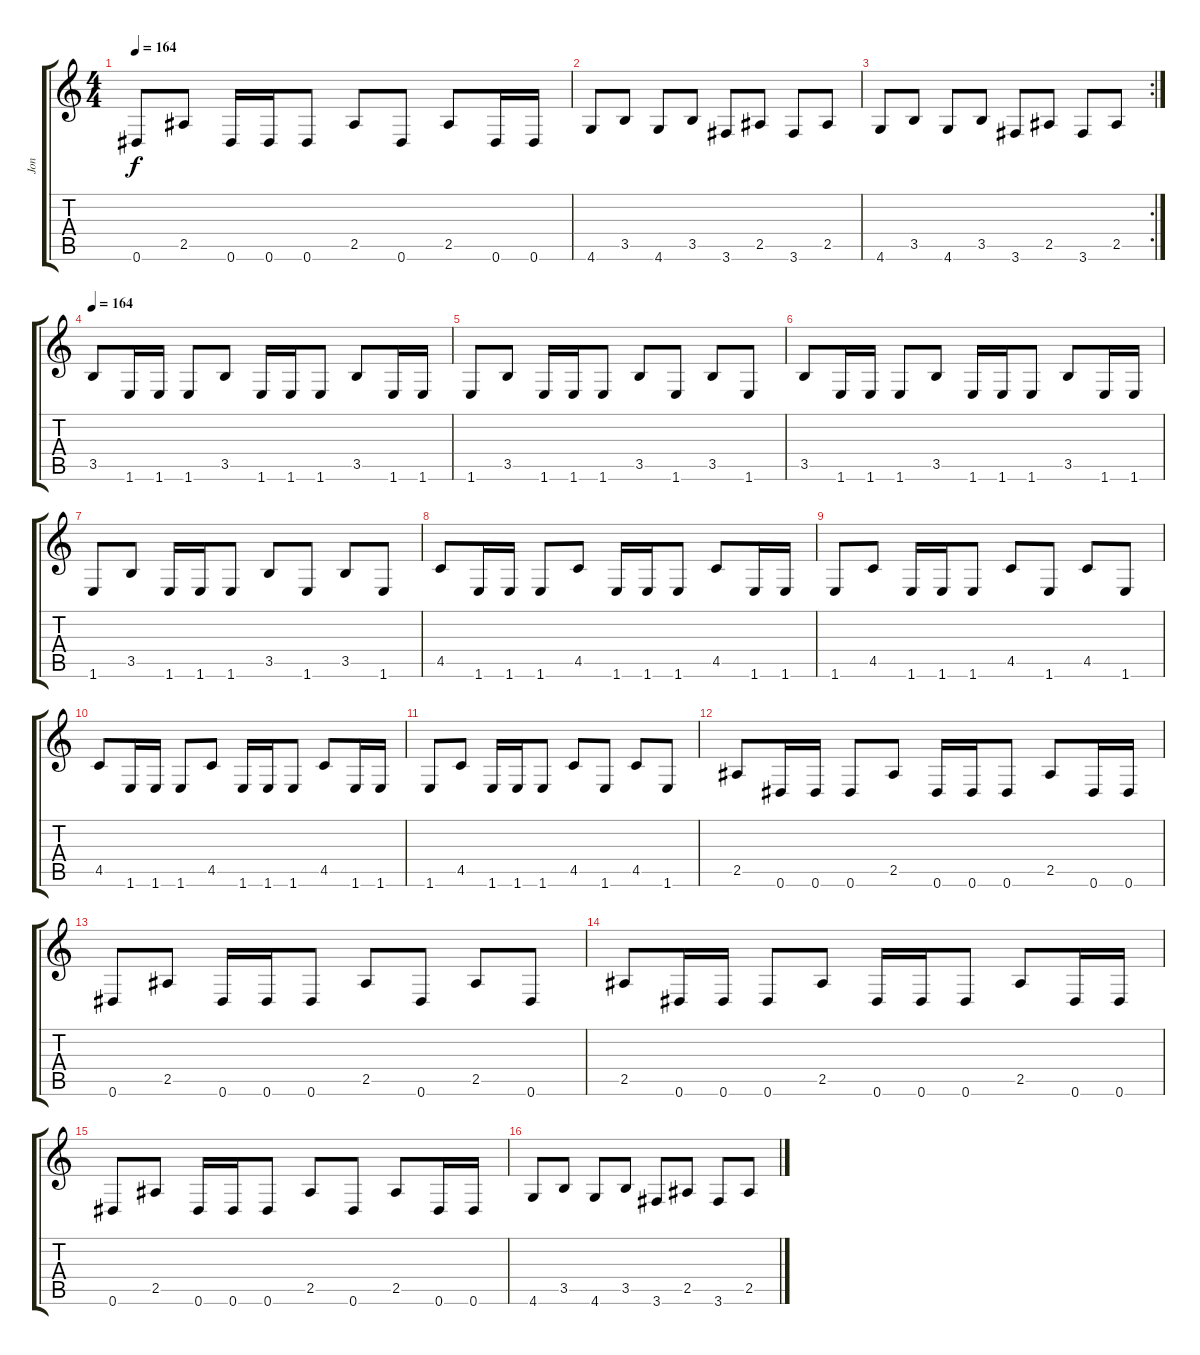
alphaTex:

\track ("Jon" "Jon") {instrument distortionguitar}
\staff {score tabs}
\tuning (Eb4 Bb3 Gb3 Db3 Ab2 Eb2) {hide}
\ts (4 4)
\tempo 164
\clef g2
\ks c
0.6.8{dy f} 2.5.8 0.6.16 0.6.16 0.6.8 2.5.8 0.6.8 2.5.8 0.6.16 0.6.16 |
4.6.8 3.5.8 4.6.8 3.5.8 3.6.8 2.5.8 3.6.8 2.5.8 |
\rc 2
4.6.8 3.5.8 4.6.8 3.5.8 3.6.8 2.5.8 3.6.8 2.5.8 |
\tempo 164
3.5.8 1.6.16 1.6.16 1.6.8 3.5.8 1.6.16 1.6.16 1.6.8 3.5.8 1.6.16 1.6.16 |
1.6.8 3.5.8 1.6.16 1.6.16 1.6.8 3.5.8 1.6.8 3.5.8 1.6.8 |
3.5.8 1.6.16 1.6.16 1.6.8 3.5.8 1.6.16 1.6.16 1.6.8 3.5.8 1.6.16 1.6.16 |
1.6.8 3.5.8 1.6.16 1.6.16 1.6.8 3.5.8 1.6.8 3.5.8 1.6.8 |
4.5.8 1.6.16 1.6.16 1.6.8 4.5.8 1.6.16 1.6.16 1.6.8 4.5.8 1.6.16 1.6.16 |
1.6.8 4.5.8 1.6.16 1.6.16 1.6.8 4.5.8 1.6.8 4.5.8 1.6.8 |
4.5.8 1.6.16 1.6.16 1.6.8 4.5.8 1.6.16 1.6.16 1.6.8 4.5.8 1.6.16 1.6.16 |
1.6.8 4.5.8 1.6.16 1.6.16 1.6.8 4.5.8 1.6.8 4.5.8 1.6.8 |
2.5.8 0.6.16 0.6.16 0.6.8 2.5.8 0.6.16 0.6.16 0.6.8 2.5.8 0.6.16 0.6.16 |
0.6.8 2.5.8 0.6.16 0.6.16 0.6.8 2.5.8 0.6.8 2.5.8 0.6.8 |
2.5.8 0.6.16 0.6.16 0.6.8 2.5.8 0.6.16 0.6.16 0.6.8 2.5.8 0.6.16 0.6.16 |
0.6.8 2.5.8 0.6.16 0.6.16 0.6.8 2.5.8 0.6.8 2.5.8 0.6.16 0.6.16 |
4.6.8 3.5.8 4.6.8 3.5.8 3.6.8 2.5.8 3.6.8 2.5.8
